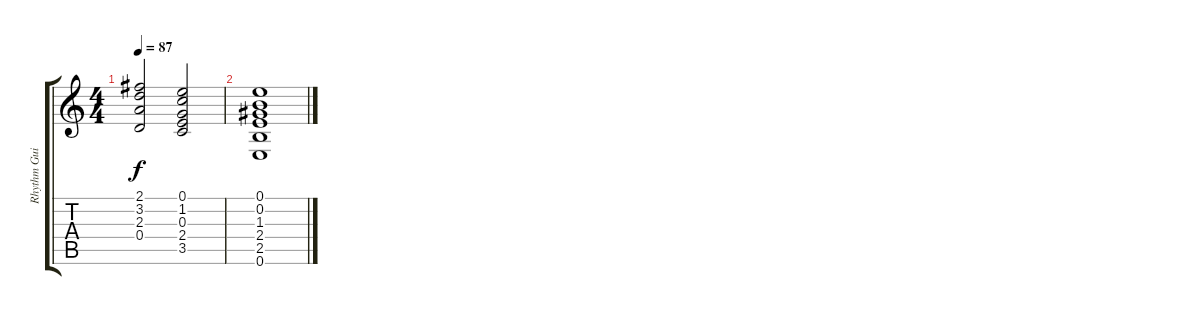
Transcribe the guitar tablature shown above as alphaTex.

\track ("Rhythm Guitar" "Rhythm Gui") {instrument acousticguitarnylon}
\staff {score tabs}
\tuning (E4 B3 G3 D3 A2 E2) {hide}
\ts (4 4)
\tempo 87
\clef g2
\ks c
(2.1 3.2 2.3 0.4).2{dy f} (0.1 1.2 0.3 2.4 3.5).2 |
(0.1 0.2 1.3 2.4 2.5 0.6).1
